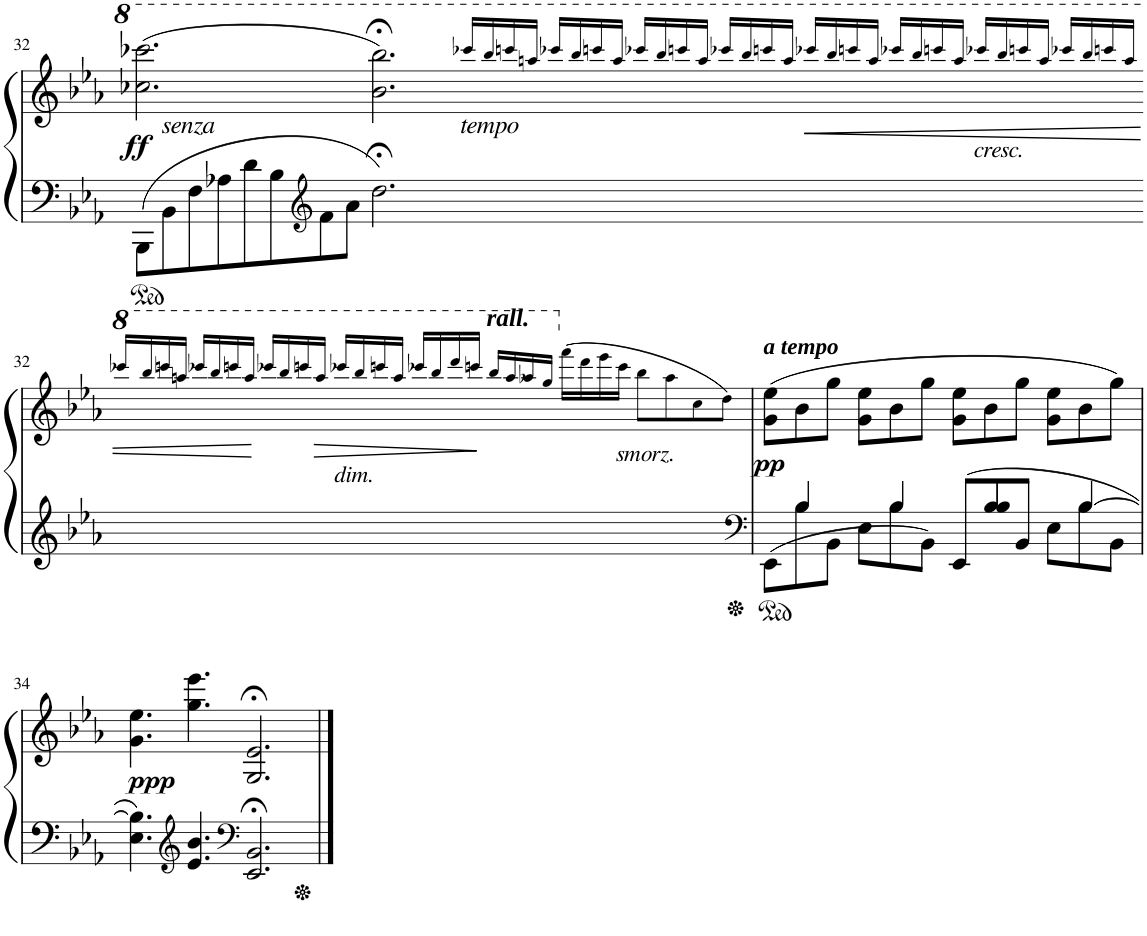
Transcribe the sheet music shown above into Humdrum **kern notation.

**kern	**kern	**dynam
*part1	*part1	*part1
*staff2	*staff1	*staff1/2
*I"Piano	*	*
*I'Pno	*	*
!!LO:PB:g=z
*clefF4	*clefG2	*
*k[b-e-a-]	*k[b-e-a-]	*
*M12/8	*M12/8	*
*Xtuplet	*	*
=32	=32	=32
!	!LO:TX:b:i:t=senza	!
!	!	!LO:DY:b
32%3BBB-\L	(2.ccc-X\ 2.cccc-X\	ff
32%3BB-\	.	.
32%3F\	.	.
32%3A-X\	.	.
32%3d\	.	.
32%3B-\	.	.
*clefG2	*	*
32%3f\	.	.
32%3a-\J	.	.
2.dd;<\	2.bb-\;< 2.bbb-\;<)	.
!	!LO:TX:b:i:t=tempo	!
2ryy	16cccc-X!/LL	.
.	16bbb-!/	.
.	16ccccn!/	.
.	16aaan!/JJ	.
.	16cccc-X!/LL	.
.	16bbb-!/	.
.	16ccccn!/	.
.	16aaa!/JJ	.
1ryy	16cccc-X!/LL	.
.	16bbb-!/	.
.	16ccccn!/	.
.	16aaa!/JJ	.
.	16cccc-X!/LL	.
.	16bbb-!/	.
.	16ccccn!/	.
.	16aaa!/JJ	.
!	!	!LO:HP:b
.	16cccc-X!/LL	<
.	16bbb-!/	.
.	16ccccn!/	.
.	16aaa!/JJ	.
.	16cccc-X!/LL	.
.	16bbb-!/	.
.	16ccccn!/	.
.	16aaa!/JJ	.
!	!LO:TX:b:i:t=cresc.	!
2ryy	16cccc-X!/LL	.
.	16bbb-!/	.
.	16ccccn!/	.
.	16aaa!/JJ	.
.	16cccc-X!/LL	.
.	16bbb-!/	.
.	16ccccn!/	.
.	16aaa!/JJ	.
!!LO:LB:g=z
=32-	=32-	=32-
1.ryy	16cccc-X!/LL	.
.	16bbb-!/	.
.	16ccccn!/	.
.	16aaan!/JJ	.
.	16cccc-X!/LL	.
.	16bbb-!/	.
.	16ccccn!/	.
.	16aaa!/JJ	.
.	16cccc-X!/LL	[
.	16bbb-!/	.
.	16ccccn!/	.
!	!	!LO:HP:b
.	16aaa!/JJ	>
!	!LO:TX:b:i:t=dim.	!
.	16cccc-X!/LL	.
.	16bbb-!/	.
.	16ccccn!/	.
.	16aaa!/JJ	.
.	16cccc-X!/LL	.
.	16bbb-!/	.
.	16dddd!/	.
.	16ccccn!/JJ	.
!	!LO:TX:a:Bi:t=rall.	!
.	16bbb-!/LL	]
.	16aaa!/	.
.	16aaa-X!/	.
.	16ggg!/JJ	.
8ryy	(16fff!\LL	.
.	16ddd!\	.
16ryy	16eee-!\	.
!	!LO:TX:b:i:t=smorz.	!
16ryy	16ccc!\JJ	.
8ryy	8bb-!\L	.
8ryy	8aa-!\	.
4ryy	8cc!\	.
.	8dd!\J)	.
=33	=33	=33
*clefF4	*	*
*^	*	*
!	!	!LO:TX:a:Bi:t=a tempo	!
!	!	!	!LO:DY:b
8EE-\L	8ryy	(8g\ 8ee-\L	pp
2ryy	4B-/	8b-\	.
.	.	8gg\J	.
.	8ryy	8g\ 8ee-\L	.
.	4B-/	8b-\	.
8B-\	.	8gg\J	.
8BB-\J	8ryy	8g\ 8ee-\L	.
8E-\L	4B-/	8b-\	.
8B-\	.	8gg\J	.
8BB-\J	8ryy	8g\ 8ee-\L	.
8EE-/L	[4B-/	8b-\	.
8B-/	.	8gg\J)	.
8BB-/J	2ryy	2ryy	.
8E-\L	.	.	.
8B-\	.	.	.
8BB-\J	.	.	.
*v	*v	*	*
!!LO:LB:g=z
=34	=34	=34
!	!	!LO:DY:b
4.E-\ 4.B-\]	4.g\ 4.ee-\	ppp
*clefG2	*	*
4.e-/ 4.b-/	4.gg\ 4.eee-\	.
*clefF4	*	*
2.EE-/;< 2.BB-/;<	2.G/;< 2.e-/;<	.
==	==	==
*-	*-	*-
